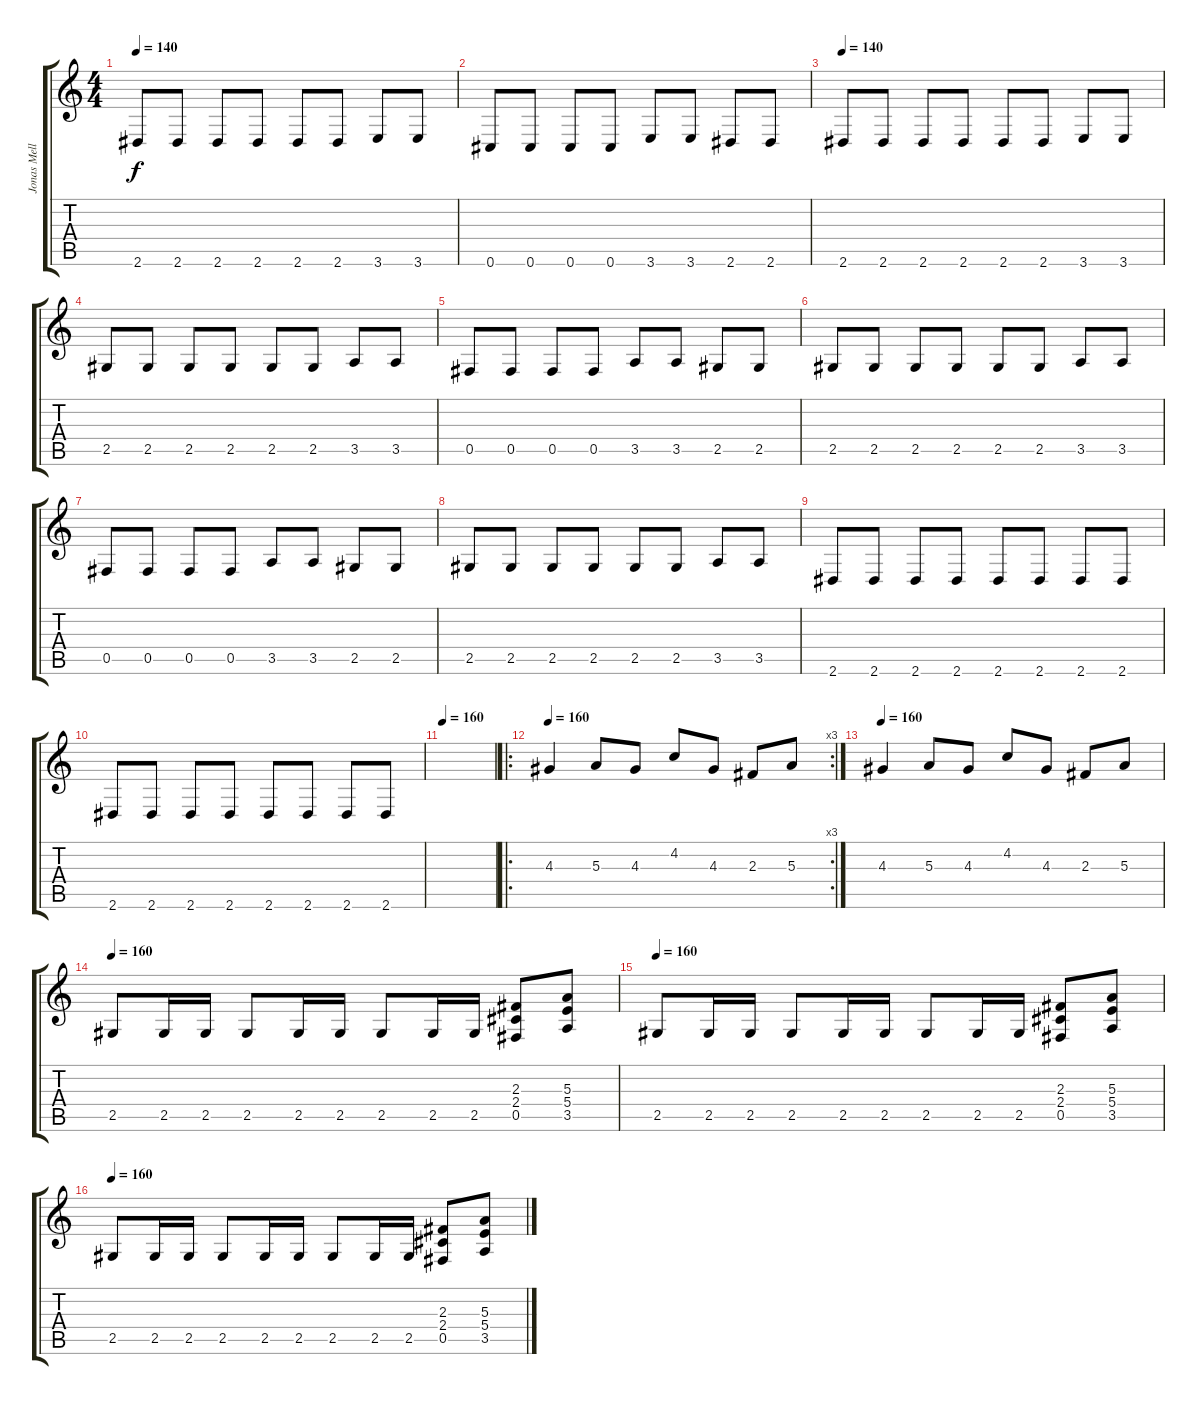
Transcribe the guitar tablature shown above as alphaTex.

\track ("Jonas Mellberg (Guitar)" "Jonas Mell") {instrument distortionguitar}
\staff {score tabs}
\tuning (Db4 Ab3 E3 B2 Gb2 Db2) {hide}
\ts (4 4)
\tempo 140
\clef g2
\ks c
2.6.8{dy f} 2.6.8 2.6.8 2.6.8 2.6.8 2.6.8 3.6.8 3.6.8 |
0.6.8 0.6.8 0.6.8 0.6.8 3.6.8 3.6.8 2.6.8 2.6.8 |
\tempo 140
2.6.8 2.6.8 2.6.8 2.6.8 2.6.8 2.6.8 3.6.8 3.6.8 |
2.5.8 2.5.8 2.5.8 2.5.8 2.5.8 2.5.8 3.5.8 3.5.8 |
0.5.8 0.5.8 0.5.8 0.5.8 3.5.8 3.5.8 2.5.8 2.5.8 |
2.5.8 2.5.8 2.5.8 2.5.8 2.5.8 2.5.8 3.5.8 3.5.8 |
0.5.8 0.5.8 0.5.8 0.5.8 3.5.8 3.5.8 2.5.8 2.5.8 |
2.5.8 2.5.8 2.5.8 2.5.8 2.5.8 2.5.8 3.5.8 3.5.8 |
2.6.8 2.6.8 2.6.8 2.6.8 2.6.8 2.6.8 2.6.8 2.6.8 |
2.6.8 2.6.8 2.6.8 2.6.8 2.6.8 2.6.8 2.6.8 2.6.8 |
\tempo 160
|
\ro
\rc 3
\tempo 160
4.3.4{volume 16 balance 16} 5.3.8 4.3.8 4.2.8 4.3.8 2.3.8 5.3.8 |
\tempo 160
4.3.4{volume 16 balance 16} 5.3.8 4.3.8 4.2.8 4.3.8 2.3.8 5.3.8 |
\tempo 160
2.5.8{instrument distortionguitar} 2.5.16 2.5.16 2.5.8 2.5.16 2.5.16 2.5.8 2.5.16 2.5.16 (2.3 2.4 0.5).8 (5.3 5.4 3.5).8 |
\tempo 160
2.5.8{instrument distortionguitar} 2.5.16 2.5.16 2.5.8 2.5.16 2.5.16 2.5.8 2.5.16 2.5.16 (2.3 2.4 0.5).8 (5.3 5.4 3.5).8 |
\tempo 160
2.5.8{instrument distortionguitar} 2.5.16 2.5.16 2.5.8 2.5.16 2.5.16 2.5.8 2.5.16 2.5.16 (2.3 2.4 0.5).8 (5.3 5.4 3.5).8
